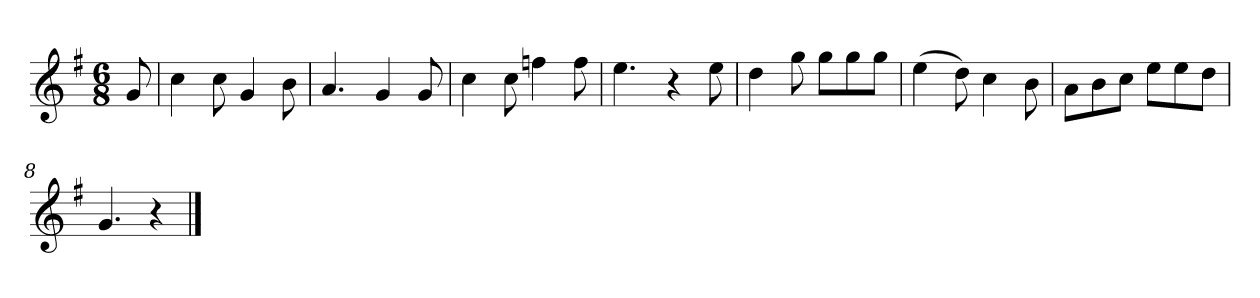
**kern
*part1
*staff1
*k[f#]
*M6/8
*MM120
=
8g
=1
4cc
8cc
4g
8b
=2
4.a
4g
8g
=3
4cc
8cc
4ffn
8ff
=4
4.ee
4r
8ee
=5
4dd
8gg
8ggL
8gg
8ggJ
=6
(4ee
8dd)
4cc
8b
=7
8aL
8b
8ccJ
8eeL
8ee
8ddJ
=8
4.g
4r
==
*-
